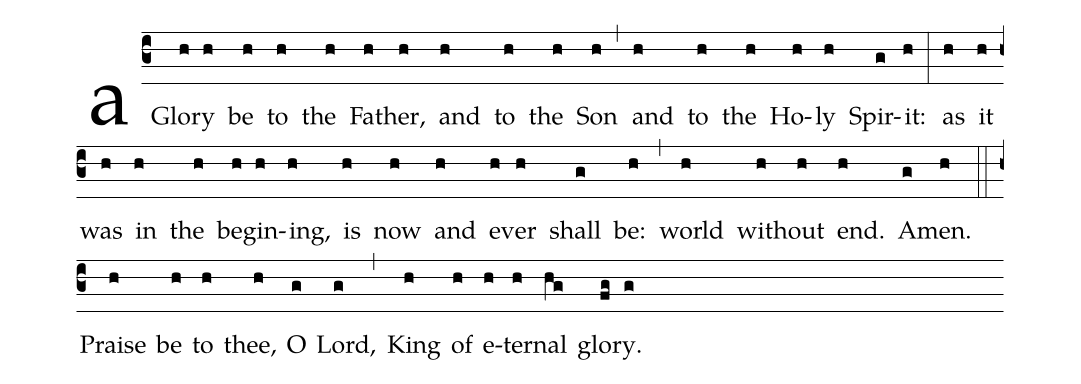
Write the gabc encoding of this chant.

%%
(c3) <sp>a</sp> Glo(h)ry(h) be(h) to(h) the(h) Fa(h)ther,(h) and(h) to(h) the(h) Son(h) (,) and(h) to(h) the(h) Ho(h)ly(h) Spir(g)it:(h) (:) as(h) it(h) was(h) in(h) the(h) be(h)gin(h)ing,(h) is(h) now(h) and(h) ev(h)er(h) shall(g) be:(h) (,) world(h) with(h)out(h) end.(h) A(g)men.(h) (::) Praise(h) be(h) to(h) thee,(h) O(g) Lord,(g) (,) King(h) of(h) e(h)ter(h)nal(hg) glo(fg)ry.(g)
